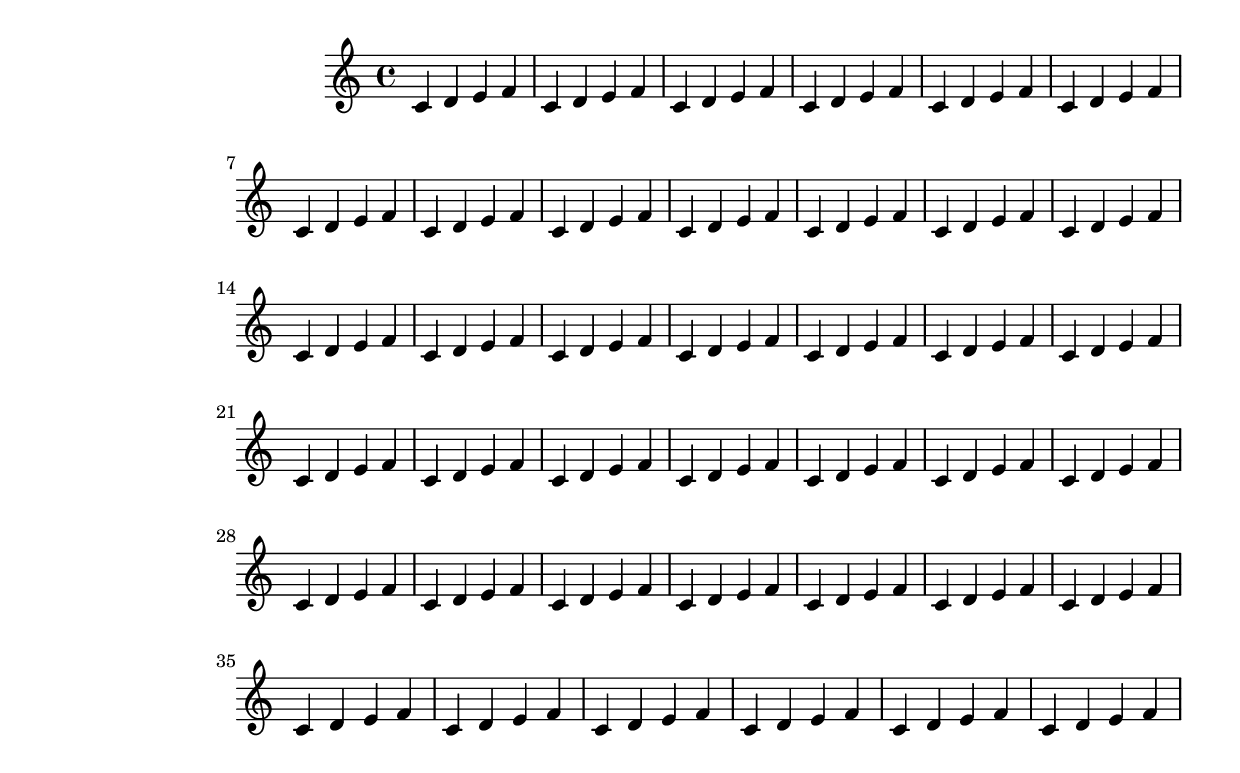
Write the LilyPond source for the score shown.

\version "2.13.5"

\header {
  texidoc = "Here only left-margin is given, right-margin will remain default."
}

someNotes = \relative c' { \repeat unfold 40 { c4 d e f } }

\paper {
  #(set-paper-size (ly:get-option 'paper-size))
  left-margin = 40 \mm
}

\book {
  \score { \someNotes }
}
